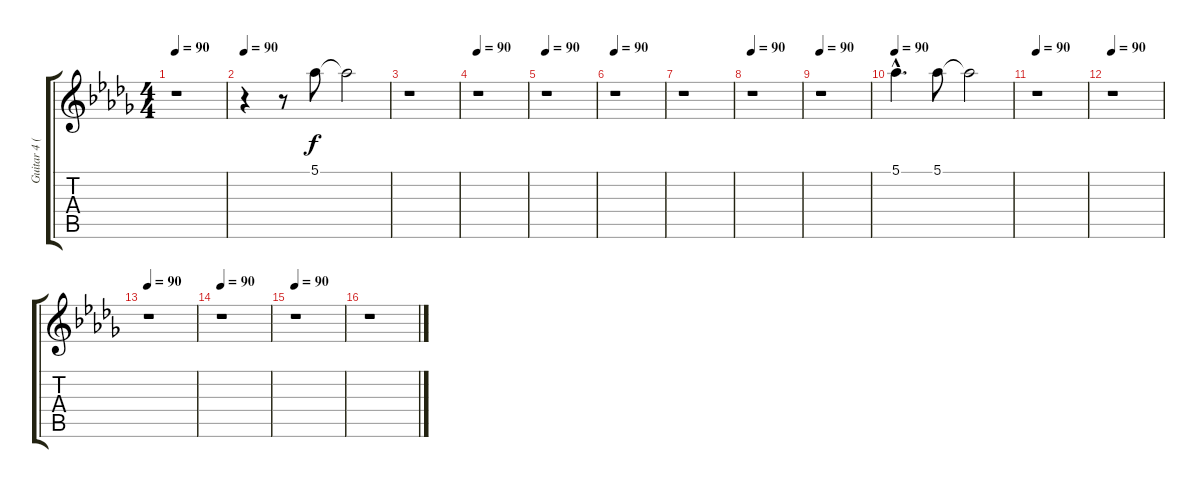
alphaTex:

\track ("Guitar 4 (12-String)" "Guitar 4 (") {instrument distortionguitar}
\staff {score tabs}
\tuning (Eb4 Bb3 Gb3 Db3 Ab2 Eb2) {hide}
\ts (4 4)
\tempo 90
\clef g2
\ks db
r.1{dy f} |
\tempo 90
r.4 r.8 5.1.8 5.1{t}.2 |
r.1 |
\tempo 90
r.1 |
\tempo 90
r.1 |
\tempo 90
r.1 |
r.1 |
\tempo 90
r.1 |
\tempo 90
r.1 |
\tempo 90
5.1{hac}.4{d} 5.1.8 5.1{t}.2 |
\tempo 90
r.1 |
\tempo 90
r.1 |
\tempo 90
r.1 |
\tempo 90
r.1 |
\tempo 90
r.1 |
r.1
